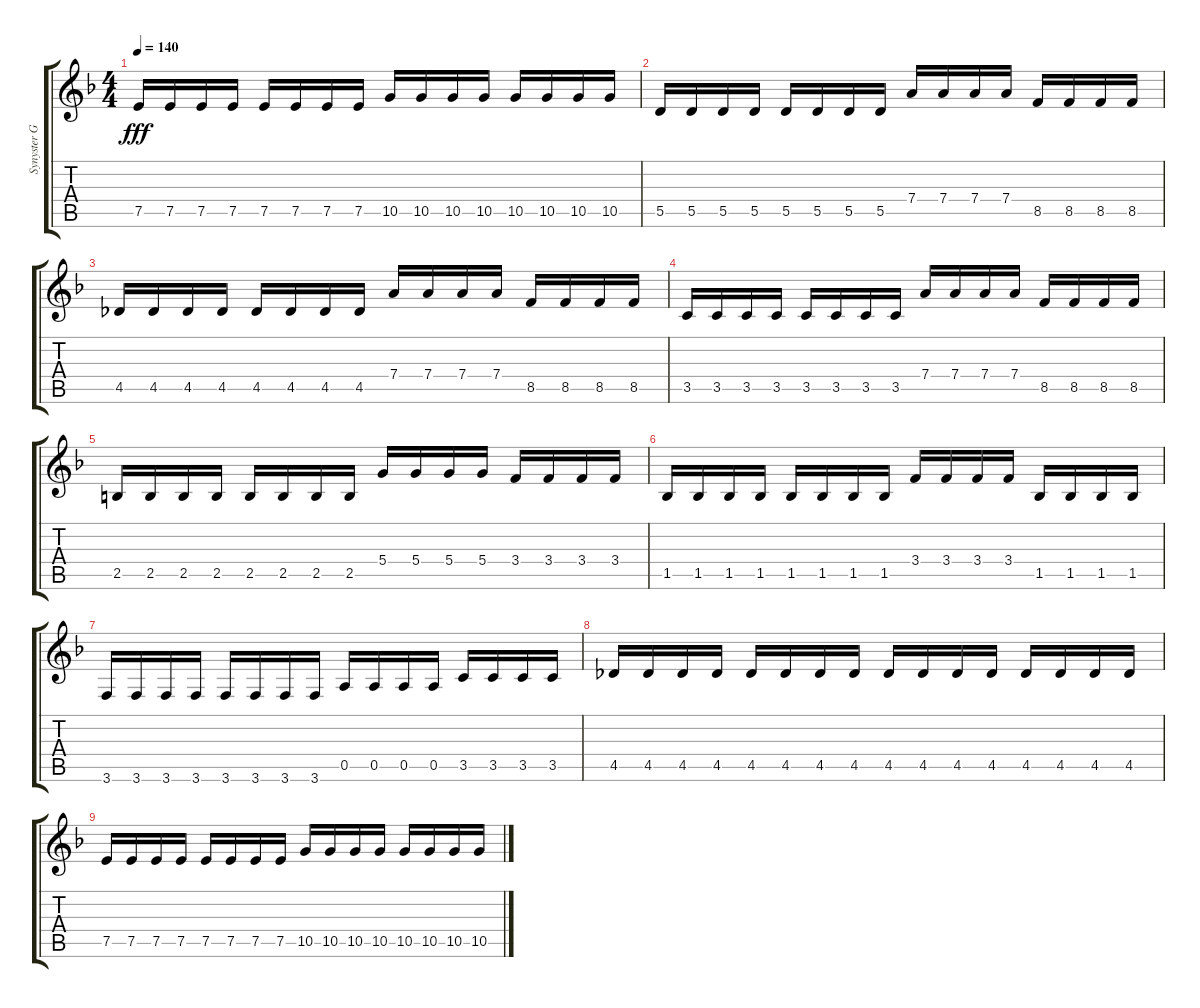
\track ("Synyster Gates" "Synyster G") {instrument distortionguitar}
\staff {score tabs}
\tuning (E4 B3 G3 D3 A2 D2) {hide}
\ts (4 4)
\tempo 140
\clef g2
\ks dminor
7.5.16{dy fff} 7.5.16 7.5.16 7.5.16 7.5.16 7.5.16 7.5.16 7.5.16 10.5.16 10.5.16 10.5.16 10.5.16 10.5.16 10.5.16 10.5.16 10.5.16 |
5.5.16{instrument electricguitarmuted} 5.5.16 5.5.16 5.5.16 5.5.16 5.5.16 5.5.16 5.5.16 7.4.16 7.4.16 7.4.16 7.4.16 8.5.16 8.5.16 8.5.16 8.5.16 |
4.5.16 4.5.16 4.5.16 4.5.16 4.5.16 4.5.16 4.5.16 4.5.16 7.4.16 7.4.16 7.4.16 7.4.16 8.5.16 8.5.16 8.5.16 8.5.16 |
3.5.16 3.5.16 3.5.16 3.5.16 3.5.16 3.5.16 3.5.16 3.5.16 7.4.16 7.4.16 7.4.16 7.4.16 8.5.16 8.5.16 8.5.16 8.5.16 |
2.5.16 2.5.16 2.5.16 2.5.16 2.5.16 2.5.16 2.5.16 2.5.16 5.4.16 5.4.16 5.4.16 5.4.16 3.4.16 3.4.16 3.4.16 3.4.16 |
1.5.16 1.5.16 1.5.16 1.5.16 1.5.16 1.5.16 1.5.16 1.5.16 3.4.16 3.4.16 3.4.16 3.4.16 1.5.16 1.5.16 1.5.16 1.5.16 |
3.6.16 3.6.16 3.6.16 3.6.16 3.6.16 3.6.16 3.6.16 3.6.16 0.5.16 0.5.16 0.5.16 0.5.16 3.5.16 3.5.16 3.5.16 3.5.16 |
4.5.16 4.5.16 4.5.16 4.5.16 4.5.16 4.5.16 4.5.16 4.5.16 4.5.16 4.5.16 4.5.16 4.5.16 4.5.16 4.5.16 4.5.16 4.5.16 |
7.5.16 7.5.16 7.5.16 7.5.16 7.5.16 7.5.16 7.5.16 7.5.16 10.5.16 10.5.16 10.5.16 10.5.16 10.5.16 10.5.16 10.5.16 10.5.16
